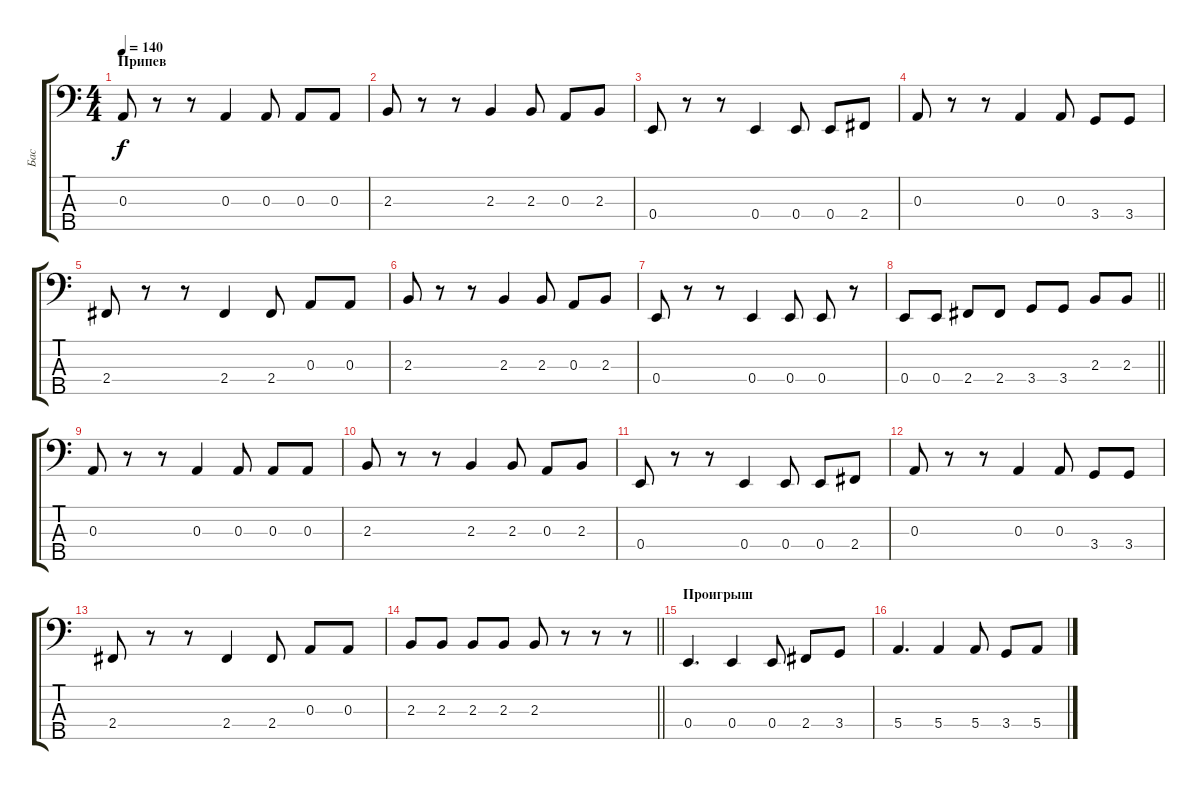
\track ("Бас" "Бас") {instrument electricbassfinger}
\staff {score tabs}
\tuning (G2 D2 A1 E1 B0) {hide}
\ts (4 4)
\section ("" "Припев")
\tempo 140
\clef f4
\ks c
0.3.8{dy f} r.8 r.8 0.3.4 0.3.8 0.3.8 0.3.8 |
2.3.8 r.8 r.8 2.3.4 2.3.8 0.3.8 2.3.8 |
0.4.8 r.8 r.8 0.4.4 0.4.8 0.4.8 2.4.8 |
0.3.8 r.8 r.8 0.3.4 0.3.8 3.4.8 3.4.8 |
2.4.8 r.8 r.8 2.4.4 2.4.8 0.3.8 0.3.8 |
2.3.8 r.8 r.8 2.3.4 2.3.8 0.3.8 2.3.8 |
0.4.8 r.8 r.8 0.4.4 0.4.8 0.4.8 r.8 |
\barLineRight lightlight
0.4.8 0.4.8 2.4.8 2.4.8 3.4.8 3.4.8 2.3.8 2.3.8 |
\section ("" "")
0.3.8 r.8 r.8 0.3.4 0.3.8 0.3.8 0.3.8 |
2.3.8 r.8 r.8 2.3.4 2.3.8 0.3.8 2.3.8 |
0.4.8 r.8 r.8 0.4.4 0.4.8 0.4.8 2.4.8 |
0.3.8 r.8 r.8 0.3.4 0.3.8 3.4.8 3.4.8 |
2.4.8 r.8 r.8 2.4.4 2.4.8 0.3.8 0.3.8 |
\barLineRight lightlight
2.3.8 2.3.8 2.3.8 2.3.8 2.3.8 r.8 r.8 r.8 |
\section ("" "Проигрыш")
0.4.4{d} 0.4.4 0.4.8 2.4.8 3.4.8 |
5.4.4{d} 5.4.4 5.4.8 3.4.8 5.4.8
